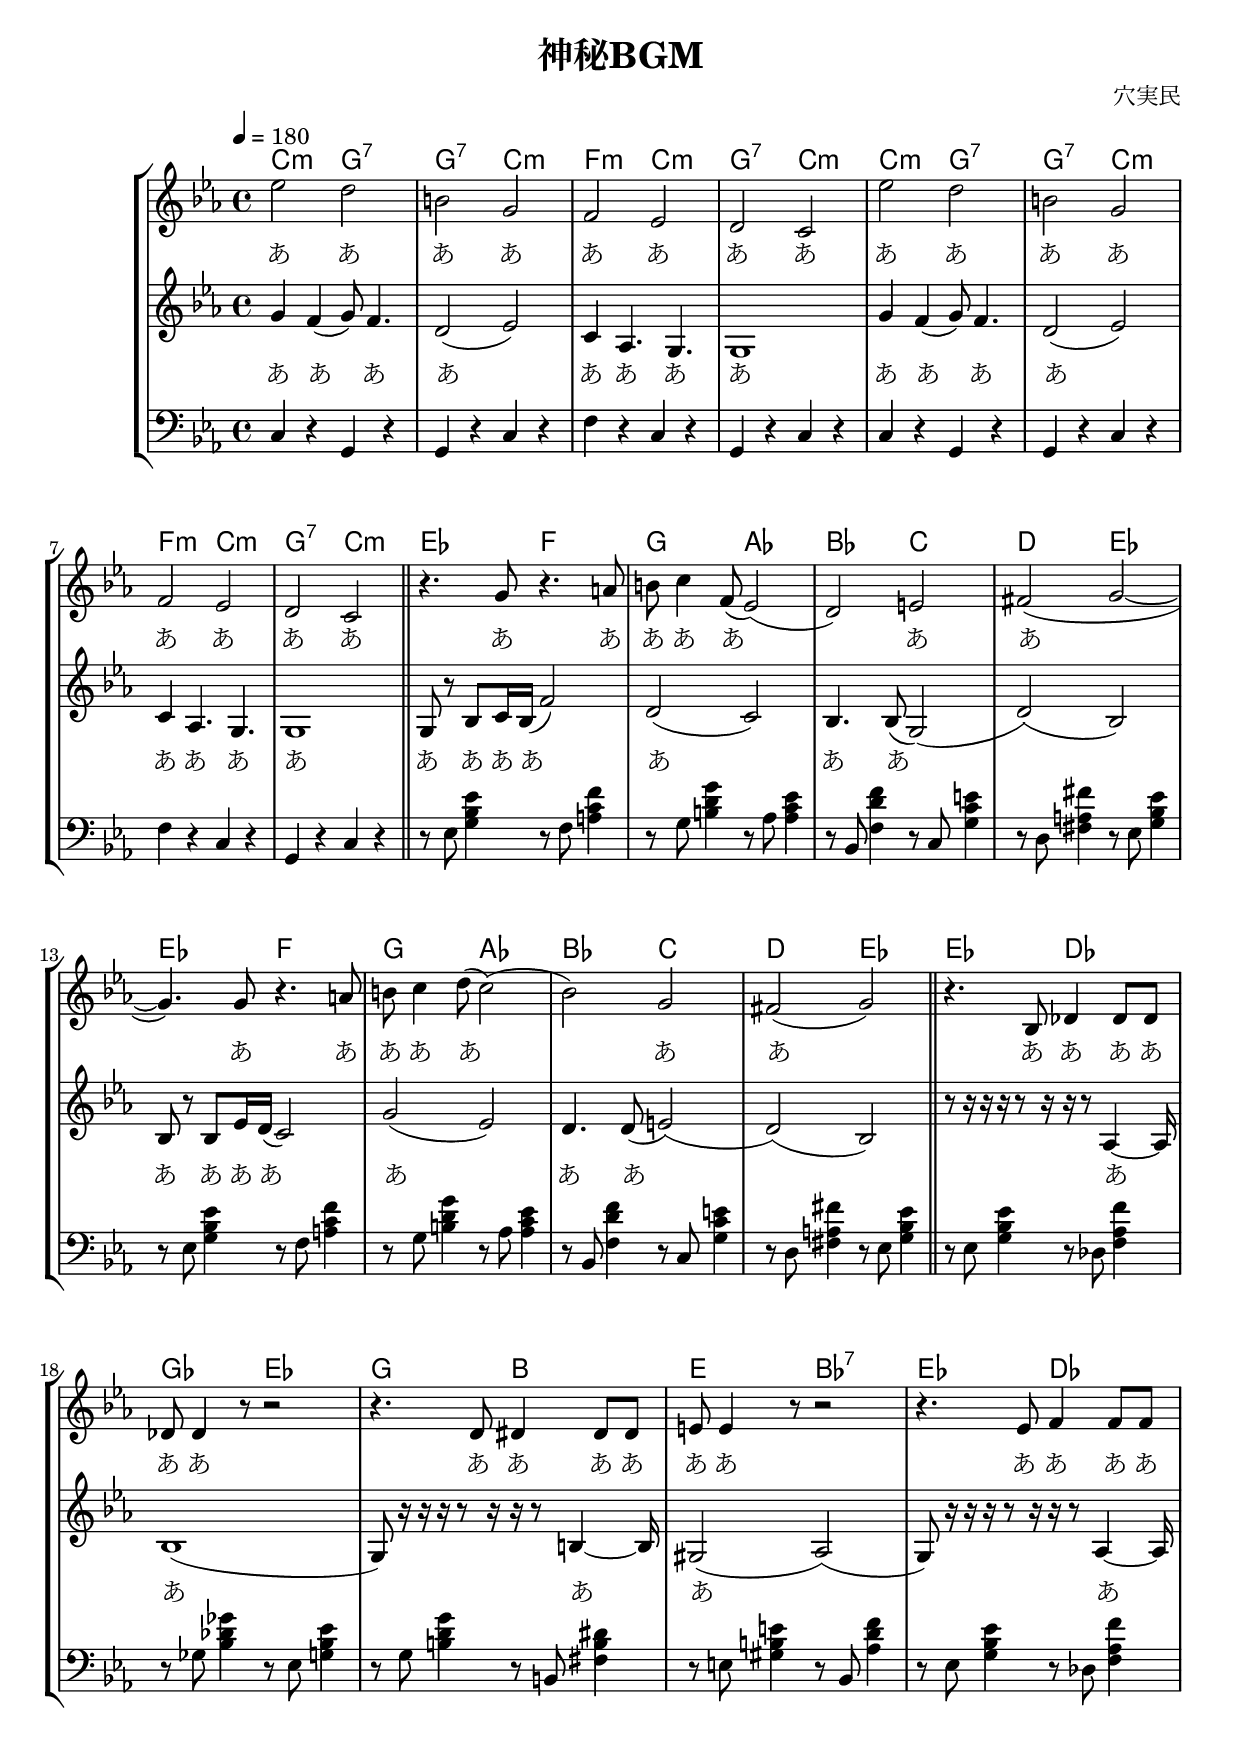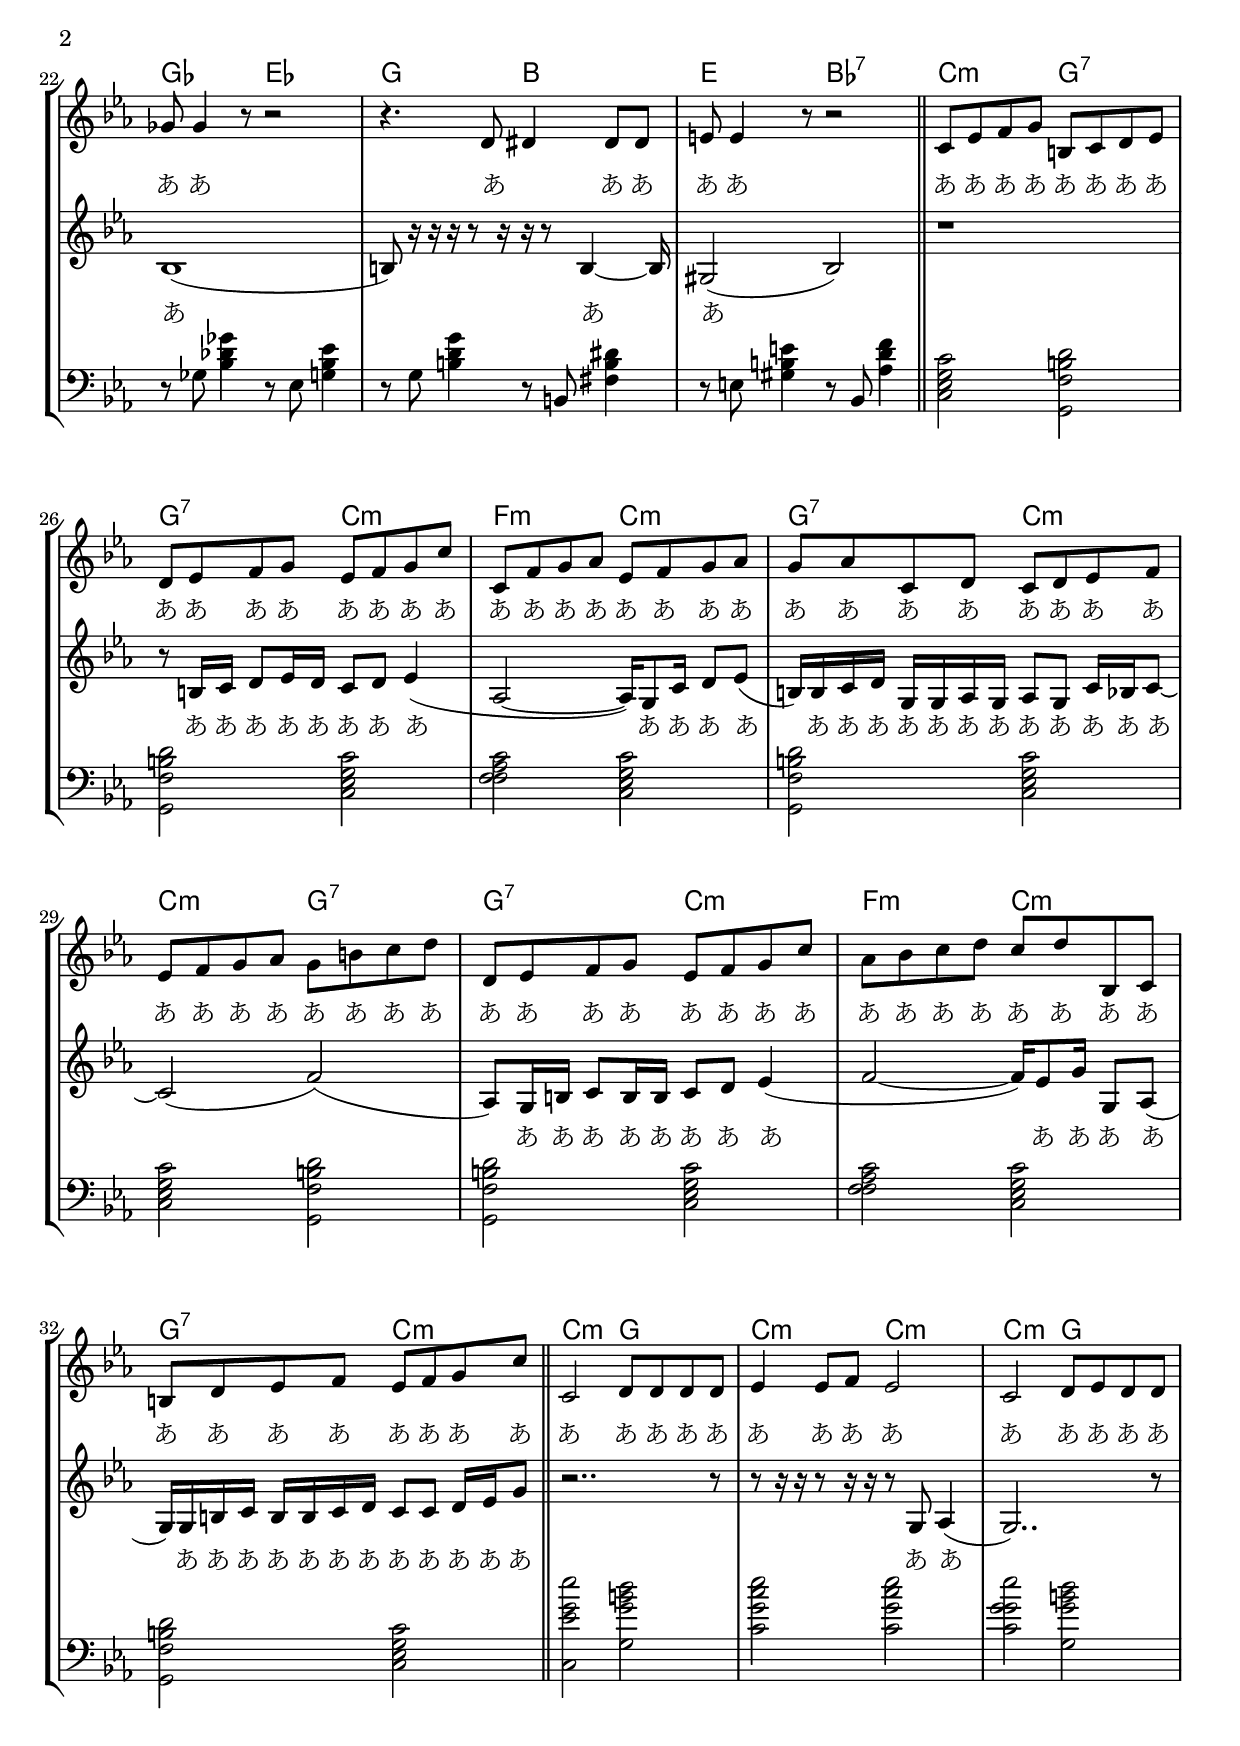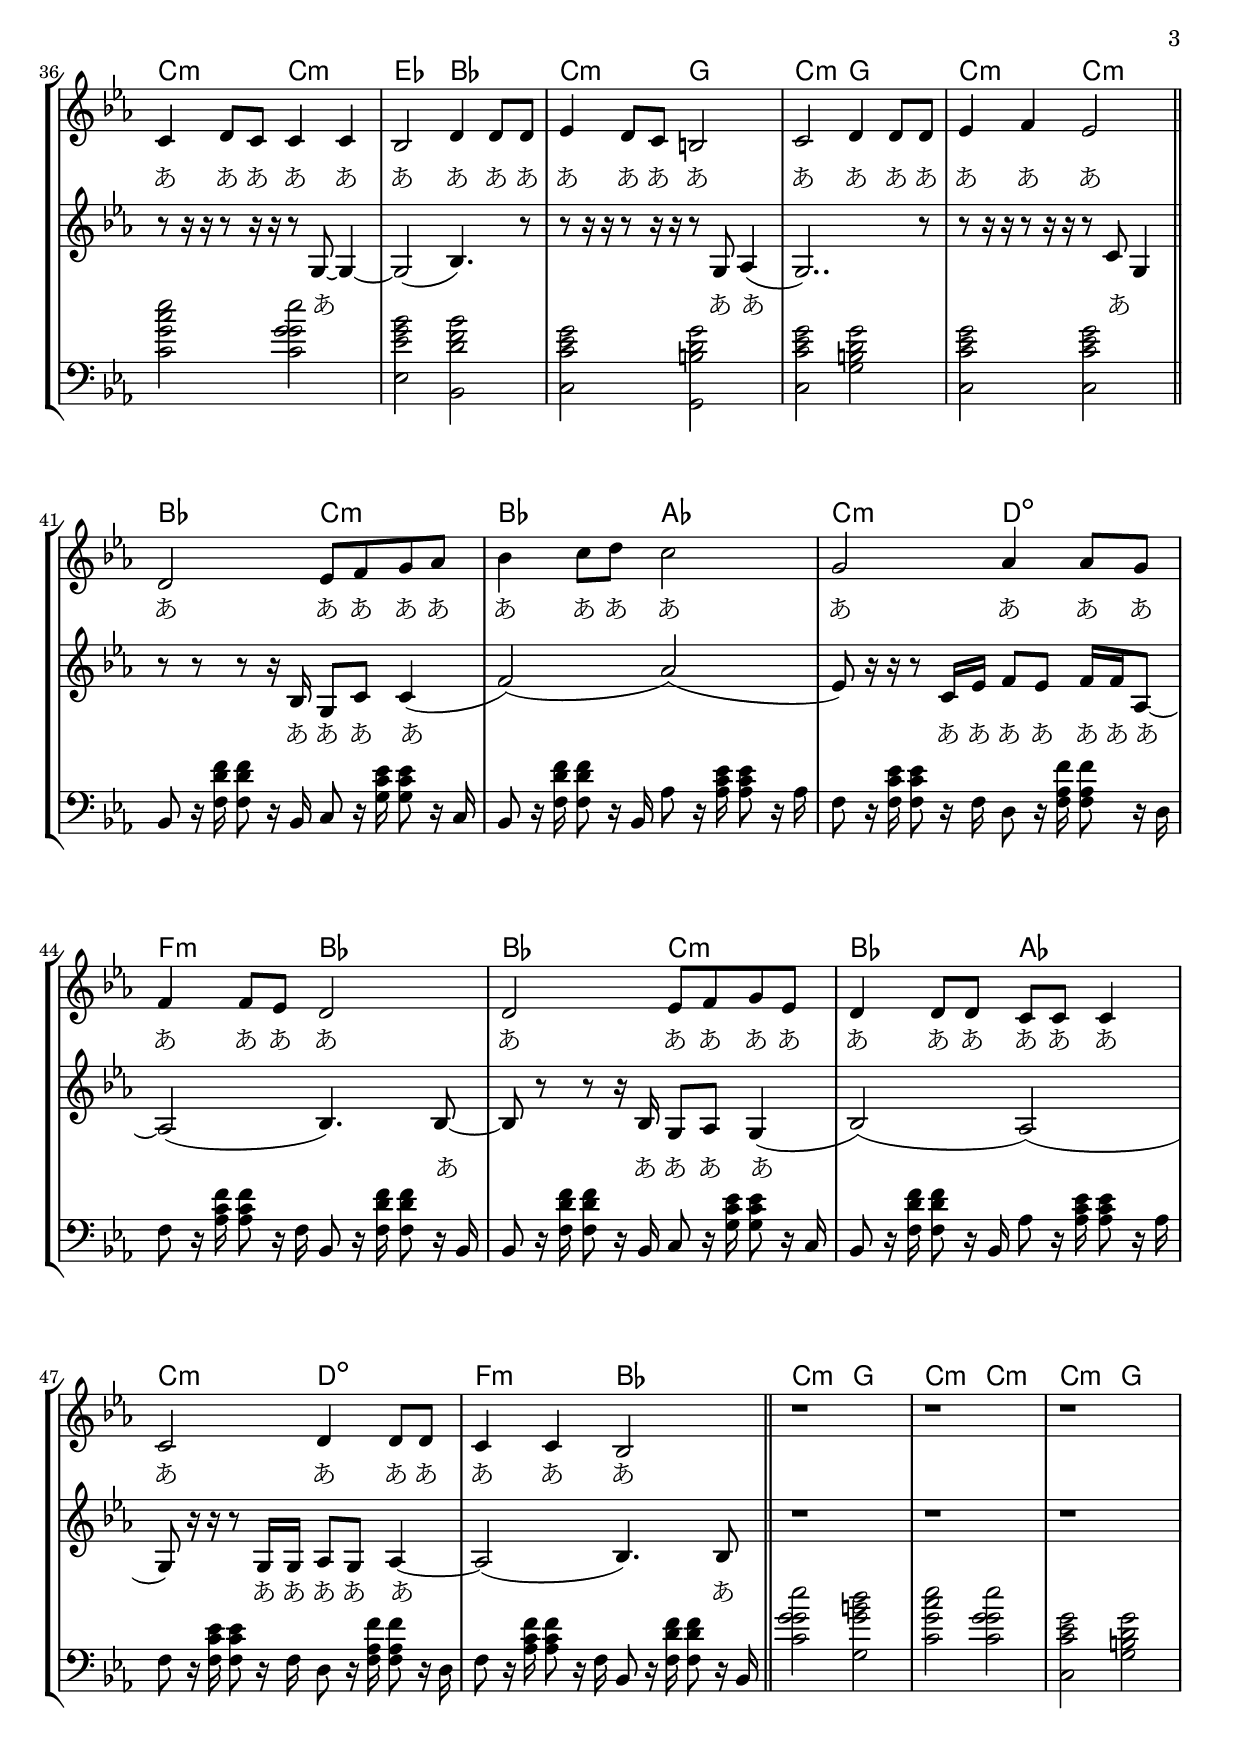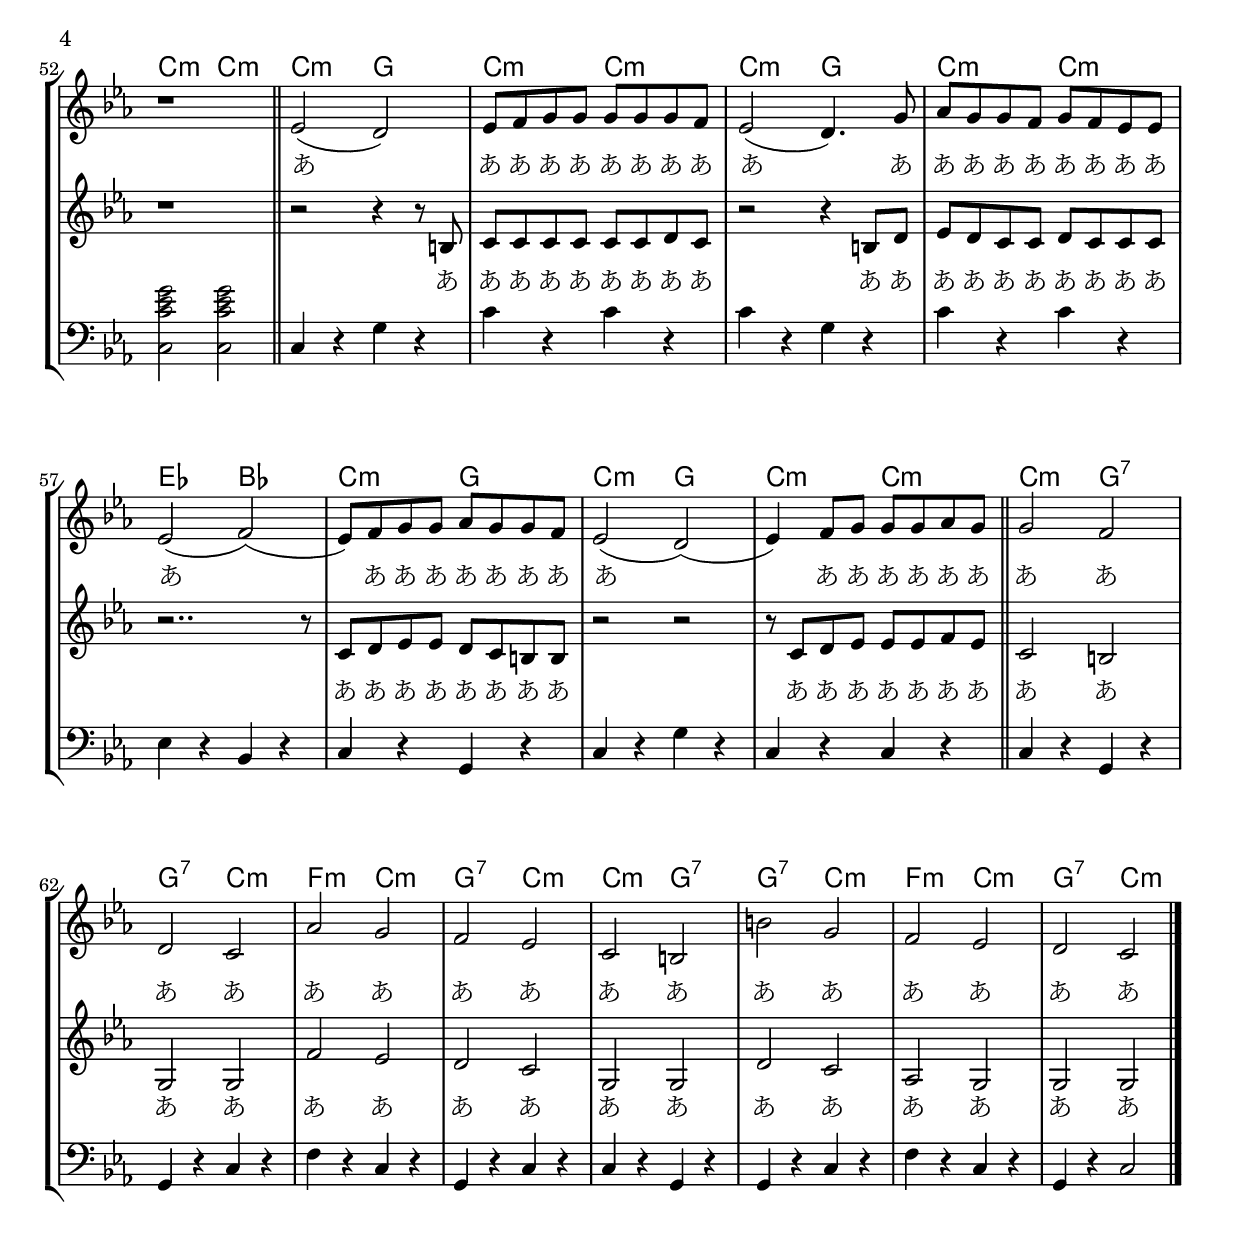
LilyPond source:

\version "2.12.1"

\header {
	title = \markup {神秘BGM}
	composer = \markup \center-column {穴実民}
}

harmony = \chordmode {
	c2:m g:7 g:7 c:m f:m c:m g:7 c:m c:m g:7 g:7 c:m f:m c:m g:7 c:m 

	es f g as bes c d es es f g as bes c d es 

	es des ges es g b e bes:7 es des ges es g b e bes:7 

	c:m g:7 g:7 c:m f:m c:m g:7 c:m c:m g:7 g:7 c:m f:m c:m g:7 c:m 

	c:m g c:m c:m c:m g c:m c:m es bes c:m g c:m g c:m c:m 

	bes c:m bes as c:m d:dim f:m bes bes c:m bes as c:m d:dim f:m bes 

	c:m g c:m c:m c:m g c:m c:m 

	c:m g c:m c:m c:m g c:m c:m es bes c:m g c:m g c:m c:m 

	c:m g:7 g:7 c:m f:m c:m g:7 c:m c:m g:7 g:7 c:m f:m c:m g:7 c:m 
}

melody = {
	\set Staff.midiInstrument = #"Lead 4 (chiff)"
		\key es \major
	\tempo 4 = 180
es''2  d''2 
	b'2  g'2 
	f'2  es'2 
	d'2  c'2 
	es''2  d''2 
	b'2  g'2 
	f'2  es'2 
	d'2  c'2
	\set Staff.midiInstrument = #"Lead 4 (chiff)"
	r4. g'8  r4.  a'8 
	b'8  c''4  f'8  (es'2) 
	(d'2)  e'2 
	fis'2  (g'2~ 
	g'4.)  g'8  r4.  a'8 
	b'8  c''4  d''8  (c''2) 
	(bes'2)  g'2 
	fis'2  (g'2)
	\set Staff.midiInstrument = #"Lead 4 (chiff)"
	r4. bes8  des'4  des'8  des'8 
	des'8  des'4  r8  r2 
	r4.  d'8  dis'4  dis'8  dis'8 
	e'8  e'4  r8  r2 
	r4.  es'8  f'4  f'8  f'8 
	ges'8  ges'4  r8  r2~ 
	r4.  d'8  dis'4  dis'8  dis'8 
	e'8  e'4  r8  r2
	\set Staff.midiInstrument = #"Lead 4 (chiff)"
	c'8  es'8  f'8  g'8  b8  c'8  d'8  es'8 
	d'8  es'8  f'8  g'8  es'8  f'8  g'8  c''8 
	c'8  f'8  g'8  as'8  es'8  f'8  g'8  as'8 
	g'8  as'8  c'8  d'8  c'8  d'8  es'8  f'8 
	es'8  f'8  g'8  as'8  g'8  b'8  c''8  d''8 
	d'8  es'8  f'8  g'8  es'8  f'8  g'8  c''8 
	as'8  bes'8  c''8  d''8  c''8  d''8  bes8  c'8 
	b8  d'8  es'8  f'8  es'8  f'8  g'8  c''8
	\set Staff.midiInstrument = #"Lead 4 (chiff)"
	c'2  d'8  d'8  d'8  d'8 
	es'4  es'8  f'8  es'2 
	c'2  d'8  es'8  d'8  d'8 
	c'4  d'8  c'8  c'4  c'4 
	bes2  d'4  d'8  d'8 
	es'4  d'8  c'8  b2 
	c'2  d'4  d'8  d'8 
	es'4  f'4  es'2
	\set Staff.midiInstrument = #"Lead 4 (chiff)"
	d'2  es'8  f'8  g'8  as'8 
	bes'4  c''8  d''8  c''2 
	g'2  as'4  as'8  g'8 
	f'4  f'8  es'8  d'2 
	d'2  es'8  f'8  g'8  es'8 
	d'4  d'8  d'8  c'8  c'8  c'4 
	c'2  d'4  d'8  d'8 
	c'4  c'4  bes2
	r1 | r1 | r1 | r1   
	\set Staff.midiInstrument = #"Lead 4 (chiff)"
	es'2  (d'2) 
	es'8  f'8  g'8  g'8  g'8  g'8  g'8  f'8 
	es'2  (d'4.)  g'8 
	as'8  g'8  g'8  f'8  g'8  f'8  es'8  es'8 
	es'2  (f'2) 
	(es'8)  f'8  g'8  g'8  as'8  g'8  g'8  f'8 
	es'2  (d'2) 
	(es'4)  f'8  g'8  g'8  g'8  as'8  g'8
	\set Staff.midiInstrument = #"Lead 4 (chiff)"
	g'2  f'2 
	d'2  c'2 
	as'2  g'2 
	f'2  es'2 
	c'2  b2 
	b'2  g'2 
	f'2  es'2 
	d'2  c'2
	\bar "|."
}

words = \lyricmode {
	あ  あ  あ  あ  あ  あ  あ  あ  あ  あ  あ  あ  あ  あ  あ  あ  
	あ  あ  あ  あ  あ  あ  あ  あ  あ  あ  あ  あ  あ  あ  
	あ  あ  あ  あ  あ  あ  あ  あ  あ  あ  あ  あ  あ  あ  あ  あ  あ  あ  あ  あ  あ  あ  あ  あ  
	あ  あ  あ  あ  あ  あ  あ  あ  あ  あ  あ  あ  あ  あ  あ  あ  あ  あ  あ  あ  あ  あ  あ  あ  あ  あ  あ  あ  あ  あ  あ  あ  あ  あ  あ  あ  あ  あ  あ  あ  あ  あ  あ  あ  あ  あ  あ  あ  あ  あ  あ  あ  あ  あ  あ  あ  あ  あ  あ  あ  あ  あ  あ  あ  
	あ  あ  あ  あ  あ  あ  あ  あ  あ  あ  あ  あ  あ  あ  あ  あ  あ  あ  あ  あ  あ  あ  あ  あ  あ  あ  あ  あ  あ  あ  あ  あ  あ  あ  
	あ  あ  あ  あ  あ  あ  あ  あ  あ  あ  あ  あ  あ  あ  あ  あ  あ  あ  あ  あ  あ  あ  あ  あ  あ  あ  あ  あ  あ  あ  あ  あ  あ  あ  あ  
	
	あ  あ  あ  あ  あ  あ  あ  あ  あ  あ  あ  あ  あ  あ  あ  あ  あ  あ  あ  あ  あ  あ  あ  あ  あ  あ  あ  あ  あ  あ  あ  あ  あ  あ  
	あ  あ  あ  あ  あ  あ  あ  あ  あ  あ  あ  あ  あ  あ  あ  あ  
}

secondmelody = {
	\set Staff.midiInstrument = #"Lead 4 (chiff)"
		\key es \major
	\tempo 4 = 180
g'4  f'4  (g'8)  f'4. 
	d'2  (es'2) 
	c'4  as4.  g4. 
	g1 
	g'4  f'4  (g'8)  f'4. 
	d'2  (es'2) 
	c'4  as4.  g4. 
	g1
	\set Staff.midiInstrument = #"Lead 4 (chiff)"
	g8  r8  bes8  c'16  bes16  (f'2) 
	d'2  (c'2) 
	bes4.  bes8  (g2) 
	(d'2)  (bes2) 
	bes8  r8  bes8  es'16  d'16  (c'2) 
	g'2  (es'2) 
	d'4.  d'8  (e'2) 
	(d'2)  (bes2)
	\set Staff.midiInstrument = #"Lead 4 (chiff)"
	r8 r16  r16  r16  r8  r16  r16  r8  as4~as16 
	bes1 
	(g8)  r16  r16  r16  r8  r16  r16  r8  b4~b16 
	gis2  (as2) 
	(g8)  r16  r16  r16  r8  r16  r16  r8  as4~as16 
	bes1 
	(b8)  r16  r16  r16  r8  r16  r16  r8  b4~b16 
	gis2  (bes2)
	\set Staff.midiInstrument = #"Lead 4 (chiff)"
	r1
r8 b16  c'16  d'8  es'16  d'16  c'8  d'8  es'4 
	(as2~as16)  g8  c'16  d'8  es'8 
	(b16)  b16  c'16  d'16  g16  g16  as16  g16  as8  g8  c'16  bes16  c'8~ 
	c'2  (f'2) 
	(as8)  g16  b16  c'8  b16  b16  c'8  d'8  es'4 
	(f'2~f'16)  es'8  g'16  g8  as8 
	(g16)  g16  b16  c'16  b16  b16  c'16  d'16  c'8  c'8  d'16  es'16  g'8
	\set Staff.midiInstrument = #"Lead 4 (chiff)"
	r2.. r8 
	r8  r16  r16  r8  r16  r16  r8  g8  as4 
	(g2..)  r8~ 
	r8  r16  r16  r8  r16  r16  r8  g8  g4~ 
	g2  (bes4.)  r8 
	r8  r16  r16  r8  r16  r16  r8  g8  as4 
	(g2..)  r8~ 
	r8  r16  r16  r8  r16  r16  r8  c'8  g4
	\set Staff.midiInstrument = #"Lead 4 (chiff)"
	r8 r8  r8  r16  bes16  g8  c'8  c'4 
	(f'2)  (as'2) 
	(es'8)  r16  r16  r8  c'16  es'16  f'8  es'8  f'16  f'16  as8~ 
	as2  (bes4.)  bes8~ 
	bes8  r8  r8  r16  bes16  g8  as8  g4 
	(bes2)  (as2) 
	(g8)  r16  r16  r8  g16  g16  as8  g8  as4~ 
	as2  (bes4.)  bes8
	r1 | r1 | r1 | r1   
	\set Staff.midiInstrument = #"Lead 4 (chiff)"
	r2  r4  r8  b8 
	c'8  c'8  c'8  c'8  c'8  c'8  d'8  c'8 
	r2  r4  b8  d'8 
	es'8  d'8  c'8  c'8  d'8  c'8  c'8  c'8 
	r2..  r8 
	c'8  d'8  es'8  es'8  d'8  c'8  b8  b8 
	r2  r2 
	r8  c'8  d'8  es'8  es'8  es'8  f'8  es'8
	\set Staff.midiInstrument = #"Lead 4 (chiff)"
	c'2  b2 
	g2  g2 
	f'2  es'2 
	d'2  c'2 
	g2  g2 
	d'2  c'2 
	as2  g2 
	g2  g2
	\bar "|."
}

secondwords = \lyricmode {
	あ  あ  あ  あ  あ  あ  あ  あ  あ  あ  あ  あ  あ  あ  あ  あ  
	あ  あ  あ  あ  あ  あ  あ  あ  あ  あ  あ  あ  あ  あ  
	あ  あ  あ  あ  あ  あ  あ  あ  
	あ  あ  あ  あ  あ  あ  あ  あ  あ  あ  あ  あ  あ  あ  あ  あ  あ  あ  あ  あ  あ  あ  あ  あ  あ  あ  あ  あ  あ  あ  あ  あ  あ  あ  あ  あ  あ  あ  あ  あ  あ  あ  あ  あ  あ  あ  あ  あ  
	あ  あ  あ  あ  あ  あ  あ  あ  
	あ  あ  あ  あ  あ  あ  あ  あ  あ  あ  あ  あ  あ  あ  あ  あ  あ  あ  あ  あ  あ  あ  
	
	あ  あ  あ  あ  あ  あ  あ  あ  あ  あ  あ  あ  あ  あ  あ  あ  あ  あ  あ  あ  あ  あ  あ  あ  あ  あ  あ  あ  あ  あ  あ  あ  あ  あ  
	あ  あ  あ  あ  あ  あ  あ  あ  あ  あ  あ  あ  あ  あ  あ  あ  
}

tempochange = {
	\tempo 4 = 180
	r1 | r1 | r1 | r1 | r1 | r1 | r1 | r1 \bar "||"
	\tempo 4 = 180
	r1 | r1 | r1 | r1 | r1 | r1 | r1 | r1 \bar "||"
	\tempo 4 = 180
	r1 | r1 | r1 | r1 | r1 | r1 | r1 | r1 \bar "||"
	\tempo 4 = 180
	r1 | r1 | r1 | r1 | r1 | r1 | r1 | r1 \bar "||"
	\tempo 4 = 180
	r1 | r1 | r1 | r1 | r1 | r1 | r1 | r1 \bar "||"
	\tempo 4 = 180
	r1 | r1 | r1 | r1 | r1 | r1 | r1 | r1 \bar "||"
	\tempo 4 = 180
	r1 | r1 | r1 | r1 \bar "||"
	\tempo 4 = 180
	r1 | r1 | r1 | r1 | r1 | r1 | r1 | r1 \bar "||"
	\tempo 4 = 180
	r1 | r1 | r1 | r1 | r1 | r1 | r1 | r1 \bar "|."
}

mainacc = {
	\clef bass
	\set Staff.midiInstrument = #"Vibraphone"
	\key es \major
	\tempo 4 = 180
	c4 r4
	g,4 r4
	g,4 r4
	c4 r4
	f4 r4
	c4 r4
	g,4 r4
	c4 r4
	c4 r4
	g,4 r4
	g,4 r4
	c4 r4
	f4 r4
	c4 r4
	g,4 r4
	c4 r4
	\bar "||"

	\set Staff.midiInstrument = #"Pizzicato Strings"
	r8 es <g bes es'>4
	r8 f <a c' f'>4
	r8 g <b d' g'>4
	r8 as <as c' es'>4
	r8 bes, <f d' f'>4
	r8 c <g c' e'>4
	r8 d <fis a fis'>4
	r8 es <g bes es'>4
	r8 es <g bes es'>4
	r8 f <a c' f'>4
	r8 g <b d' g'>4
	r8 as <as c' es'>4
	r8 bes, <f d' f'>4
	r8 c <g c' e'>4
	r8 d <fis a fis'>4
	r8 es <g bes es'>4
	\bar "||"

	\set Staff.midiInstrument = #"Vibraphone"
	r8 es <g bes es'>4
	r8 des <f as f'>4
	r8 ges <bes des' ges'>4
	r8 es <g bes es'>4
	r8 g <b d' g'>4
	r8 b, <fis b dis'>4
	r8 e <gis b e'>4
	r8 bes, <as d' f'>4
	r8 es <g bes es'>4
	r8 des <f as f'>4
	r8 ges <bes des' ges'>4
	r8 es <g bes es'>4
	r8 g <b d' g'>4
	r8 b, <fis b dis'>4
	r8 e <gis b e'>4
	r8 bes, <as d' f'>4
	\bar "||"

	\set Staff.midiInstrument = #"Clav"
	<c es g c'>2
	<g, f b d'>2
	<g, f b d'>2
	<c es g c'>2
	<f f as c'>2
	<c es g c'>2
	<g, f b d'>2
	<c es g c'>2
	<c es g c'>2
	<g, f b d'>2
	<g, f b d'>2
	<c es g c'>2
	<f f as c'>2
	<c es g c'>2
	<g, f b d'>2
	<c es g c'>2
	\bar "||"

	\set Staff.midiInstrument = #"Celesta"
	<c g' es' es''>2
	<g g' b' d''>2
	<c' g' c'' es''>2
	<c' g' c'' es''>2
	<c' g' g' es''>2
	<g g' b' d''>2
	<c' g' c'' es''>2
	<c' g' g' es''>2
	<es es' g' bes'>2
	<bes, d' f' bes'>2
	<c c' es' g'>2
	<g, b d' g'>2
	<c c' es' g'>2
	<g b d' g'>2
	<c c' es' g'>2
	<c c' es' g'>2
	\bar "||"

	\set Staff.midiInstrument = #"Trumpet"
	bes,8 r16 <f d' f'>16 <f d' f'>8 r16 bes,16
	c8 r16 <g c' es'>16 <g c' es'>8 r16 c16
	bes,8 r16 <f d' f'>16 <f d' f'>8 r16 bes,16
	as8 r16 <as c' es'>16 <as c' es'>8 r16 as16
	f8 r16 <f c' es'>16 <f c' es'>8 r16 f16
	d8 r16 <f as f'>16 <f as f'>8 r16 d16
	f8 r16 <as c' f'>16 <as c' f'>8 r16 f16
	bes,8 r16 <f d' f'>16 <f d' f'>8 r16 bes,16
	bes,8 r16 <f d' f'>16 <f d' f'>8 r16 bes,16
	c8 r16 <g c' es'>16 <g c' es'>8 r16 c16
	bes,8 r16 <f d' f'>16 <f d' f'>8 r16 bes,16
	as8 r16 <as c' es'>16 <as c' es'>8 r16 as16
	f8 r16 <f c' es'>16 <f c' es'>8 r16 f16
	d8 r16 <f as f'>16 <f as f'>8 r16 d16
	f8 r16 <as c' f'>16 <as c' f'>8 r16 f16
	bes,8 r16 <f d' f'>16 <f d' f'>8 r16 bes,16
	\bar "||"

	\set Staff.midiInstrument = #"Violin"
	<c' g' g' es''>2
	<g g' b' d''>2
	<c' g' c'' es''>2
	<c' g' g' es''>2
	<c c' es' g'>2
	<g b d' g'>2
	<c c' es' g'>2
	<c c' es' g'>2
	\bar "||"

	\set Staff.midiInstrument = #"Violin"
	c4 r4
	g4 r4
	c'4 r4
	c'4 r4
	c'4 r4
	g4 r4
	c'4 r4
	c'4 r4
	es4 r4
	bes,4 r4
	c4 r4
	g,4 r4
	c4 r4
	g4 r4
	c4 r4
	c4 r4
	\bar "||"

	\set Staff.midiInstrument = #"Vibraphone"
	c4 r4
	g,4 r4
	g,4 r4
	c4 r4
	f4 r4
	c4 r4
	g,4 r4
	c4 r4
	c4 r4
	g,4 r4
	g,4 r4
	c4 r4
	f4 r4
	c4 r4
	g,4 r4
	c2
	\bar "|."
}

subacc = {
	\clef bass
	\set Staff.midiInstrument = #"Clav"
	\key es \major
	\tempo 4 = 180
	<c es g c'>2
	<g, f b d'>2
	<g, f b d'>2
	<c es g c'>2
	<f f as c'>2
	<c es g c'>2
	<g, f b d'>2
	<c es g c'>2
	<c es g c'>2
	<g, f b d'>2
	<g, f b d'>2
	<c es g c'>2
	<f f as c'>2
	<c es g c'>2
	<g, f b d'>2
	<c es g c'>2
	\bar "||"

	\set Staff.midiInstrument = #"Dulcimer"
	<es g bes es'>2
	<f a c' f'>2
	<g b d' g'>2
	<as as c' es'>2
	<bes, f d' f'>2
	<c g c' e'>2
	<d fis a fis'>2
	<es g bes es'>2
	<es g bes es'>2
	<f a c' f'>2
	<g b d' g'>2
	<as as c' es'>2
	<bes, f d' f'>2
	<c g c' e'>2
	<d fis a fis'>2
	<es g bes es'>2
	\bar "||"

	\set Staff.midiInstrument = #"Taiko Drum"
	<es g bes es'>2
	<des f as f'>2
	<ges bes des' ges'>2
	<es g bes es'>2
	<g b d' g'>2
	<b, fis b dis'>2
	<e gis b e'>2
	<bes, as d' f'>2
	<es g bes es'>2
	<des f as f'>2
	<ges bes des' ges'>2
	<es g bes es'>2
	<g b d' g'>2
	<b, fis b dis'>2
	<e gis b e'>2
	<bes, as d' f'>2
	\bar "||"

	\set Staff.midiInstrument = #"Lead 4 (chiff)"
	<c es g c'>2
	<g, f b d'>2
	<g, f b d'>2
	<c es g c'>2
	<f f as c'>2
	<c es g c'>2
	<g, f b d'>2
	<c es g c'>2
	<c es g c'>2
	<g, f b d'>2
	<g, f b d'>2
	<c es g c'>2
	<f f as c'>2
	<c es g c'>2
	<g, f b d'>2
	<c es g c'>2
	\bar "||"

	\set Staff.midiInstrument = #"Glockenspiel"
	<c g' es' es''>2
	<g g' b' d''>2
	<c' g' c'' es''>2
	<c' g' c'' es''>2
	<c' g' g' es''>2
	<g g' b' d''>2
	<c' g' c'' es''>2
	<c' g' g' es''>2
	<es es' g' bes'>2
	<bes, d' f' bes'>2
	<c c' es' g'>2
	<g, b d' g'>2
	<c c' es' g'>2
	<g b d' g'>2
	<c c' es' g'>2
	<c c' es' g'>2
	\bar "||"

	\set Staff.midiInstrument = #"Acoustic grand"
	<bes, f d' f'>2
	<c g c' es'>2
	<bes, f d' f'>2
	<as as c' es'>2
	<f f c' es'>2
	<d f as f'>2
	<f as c' f'>2
	<bes, f d' f'>2
	<bes, f d' f'>2
	<c g c' es'>2
	<bes, f d' f'>2
	<as as c' es'>2
	<f f c' es'>2
	<d f as f'>2
	<f as c' f'>2
	<bes, f d' f'>2
	\bar "||"

	\set Staff.midiInstrument = #"Glockenspiel"
	<c' g' g' es''>2
	<g g' b' d''>2
	<c' g' c'' es''>2
	<c' g' g' es''>2
	<c c' es' g'>2
	<g b d' g'>2
	<c c' es' g'>2
	<c c' es' g'>2
	\bar "||"

	\set Staff.midiInstrument = #"Glockenspiel"
	<c g' es' es''>2
	<g g' b' d''>2
	<c' g' c'' es''>2
	<c' g' c'' es''>2
	<c' g' g' es''>2
	<g g' b' d''>2
	<c' g' c'' es''>2
	<c' g' g' es''>2
	<es es' g' bes'>2
	<bes, d' f' bes'>2
	<c c' es' g'>2
	<g, b d' g'>2
	<c c' es' g'>2
	<g b d' g'>2
	<c c' es' g'>2
	<c c' es' g'>2
	\bar "||"

	\set Staff.midiInstrument = #"Clav"
	<c es g c'>2
	<g, f b d'>2
	<g, f b d'>2
	<c es g c'>2
	<f f as c'>2
	<c es g c'>2
	<g, f b d'>2
	<c es g c'>2
	<c es g c'>2
	<g, f b d'>2
	<g, f b d'>2
	<c es g c'>2
	<f f as c'>2
	<c es g c'>2
	<g, f b d'>2
	<c es g c'>2
	\bar "|."
}

percA = {
	\drummode {
	r1 |r1 |r1 |r1 |r1 |r1 |r1 |r1 \bar "||"
	r1 |r1 |r1 |r1 |r1 |r1 |r1 |r1 \bar "||"
	r1 |r1 |r1 |r1 |r1 |r1 |r1 |r1 \bar "||"
	r1 |r1 |r1 |r1 |r1 |r1 |r1 |r1 \bar "||"
	r1 |r1 |r1 |r1 |r1 |r1 |r1 |r1 \bar "||"
	r1 |r1 |r1 |r1 |r1 |r1 |r1 |r1 \bar "||"
	r1 |r1 |r1 |r1 \bar "||"
	r1 |r1 |r1 |r1 |r1 |r1 |r1 |r1 \bar "||"
	r1 |r1 |r1 |r1 |r1 |r1 |r1 |r1 \bar "|."
	}
}

percB = {
	\drummode {
	r1 |r1 |r1 |r1 |r1 |r1 |r1 |r1 \bar "||"
	r1 |r1 |r1 |r1 |r1 |r1 |r1 |r1 \bar "||"
	r1 |r1 |r1 |r1 |r1 |r1 |r1 |r1 \bar "||"
	r1 |r1 |r1 |r1 |r1 |r1 |r1 |r1 \bar "||"
	r1 |r1 |r1 |r1 |r1 |r1 |r1 |r1 \bar "||"
	r1 |r1 |r1 |r1 |r1 |r1 |r1 |r1 \bar "||"
	r1 |r1 |r1 |r1 \bar "||"
	r1 |r1 |r1 |r1 |r1 |r1 |r1 |r1 \bar "||"
	r1 |r1 |r1 |r1 |r1 |r1 |r1 |r1 \bar "|."
	}
}

percC = {
	\drummode {
	r1 |r1 |r1 |r1 |r1 |r1 |r1 |r1 \bar "||"
	r1 |r1 |r1 |r1 |r1 |r1 |r1 |r1 \bar "||"
	r1 |r1 |r1 |r1 |r1 |r1 |r1 |r1 \bar "||"
	r1 |r1 |r1 |r1 |r1 |r1 |r1 |r1 \bar "||"
	r1 |r1 |r1 |r1 |r1 |r1 |r1 |r1 \bar "||"
	r1 |r1 |r1 |r1 |r1 |r1 |r1 |r1 \bar "||"
	r1 |r1 |r1 |r1 \bar "||"
	r1 |r1 |r1 |r1 |r1 |r1 |r1 |r1 \bar "||"
	r1 |r1 |r1 |r1 |r1 |r1 |r1 |r1 \bar "|."
	}
}

percD = {
	\drummode {
	r1 |r1 |r1 |r1 |r1 |r1 |r1 |r1 \bar "||"
	r1 |r1 |r1 |r1 |r1 |r1 |r1 |r1 \bar "||"
	r1 |r1 |r1 |r1 |r1 |r1 |r1 |r1 \bar "||"
	r1 |r1 |r1 |r1 |r1 |r1 |r1 |r1 \bar "||"
	r1 |r1 |r1 |r1 |r1 |r1 |r1 |r1 \bar "||"
	r1 |r1 |r1 |r1 |r1 |r1 |r1 |r1 \bar "||"
	r1 |r1 |r1 |r1 \bar "||"
	r1 |r1 |r1 |r1 |r1 |r1 |r1 |r1 \bar "||"
	r1 |r1 |r1 |r1 |r1 |r1 |r1 |r1 \bar "|."
	}
}

percE = {
	\drummode {
	r1 |r1 |r1 |r1 |r1 |r1 |r1 |r1 \bar "||"
	r1 |r1 |r1 |r1 |r1 |r1 |r1 |r1 \bar "||"
	r1 |r1 |r1 |r1 |r1 |r1 |r1 |r1 \bar "||"
	r1 |r1 |r1 |r1 |r1 |r1 |r1 |r1 \bar "||"
	r1 |r1 |r1 |r1 |r1 |r1 |r1 |r1 \bar "||"
	r1 |r1 |r1 |r1 |r1 |r1 |r1 |r1 \bar "||"
	r1 |r1 |r1 |r1 \bar "||"
	r1 |r1 |r1 |r1 |r1 |r1 |r1 |r1 \bar "||"
	r1 |r1 |r1 |r1 |r1 |r1 |r1 |r1 \bar "|."
	}
}

\score {
	<<
		\new StaffGroup <<
			\new ChordNames {\harmony}
			\new Voice = "melody" {\melody}
			\new Lyrics \lyricsto "melody" \words
			\new Voice = "secondmelody" {\secondmelody}
			\new Lyrics \lyricsto "secondmelody" \secondwords
			\new Staff = "mainacc" {\mainacc}
		>>
	>>
	\layout { }
}
